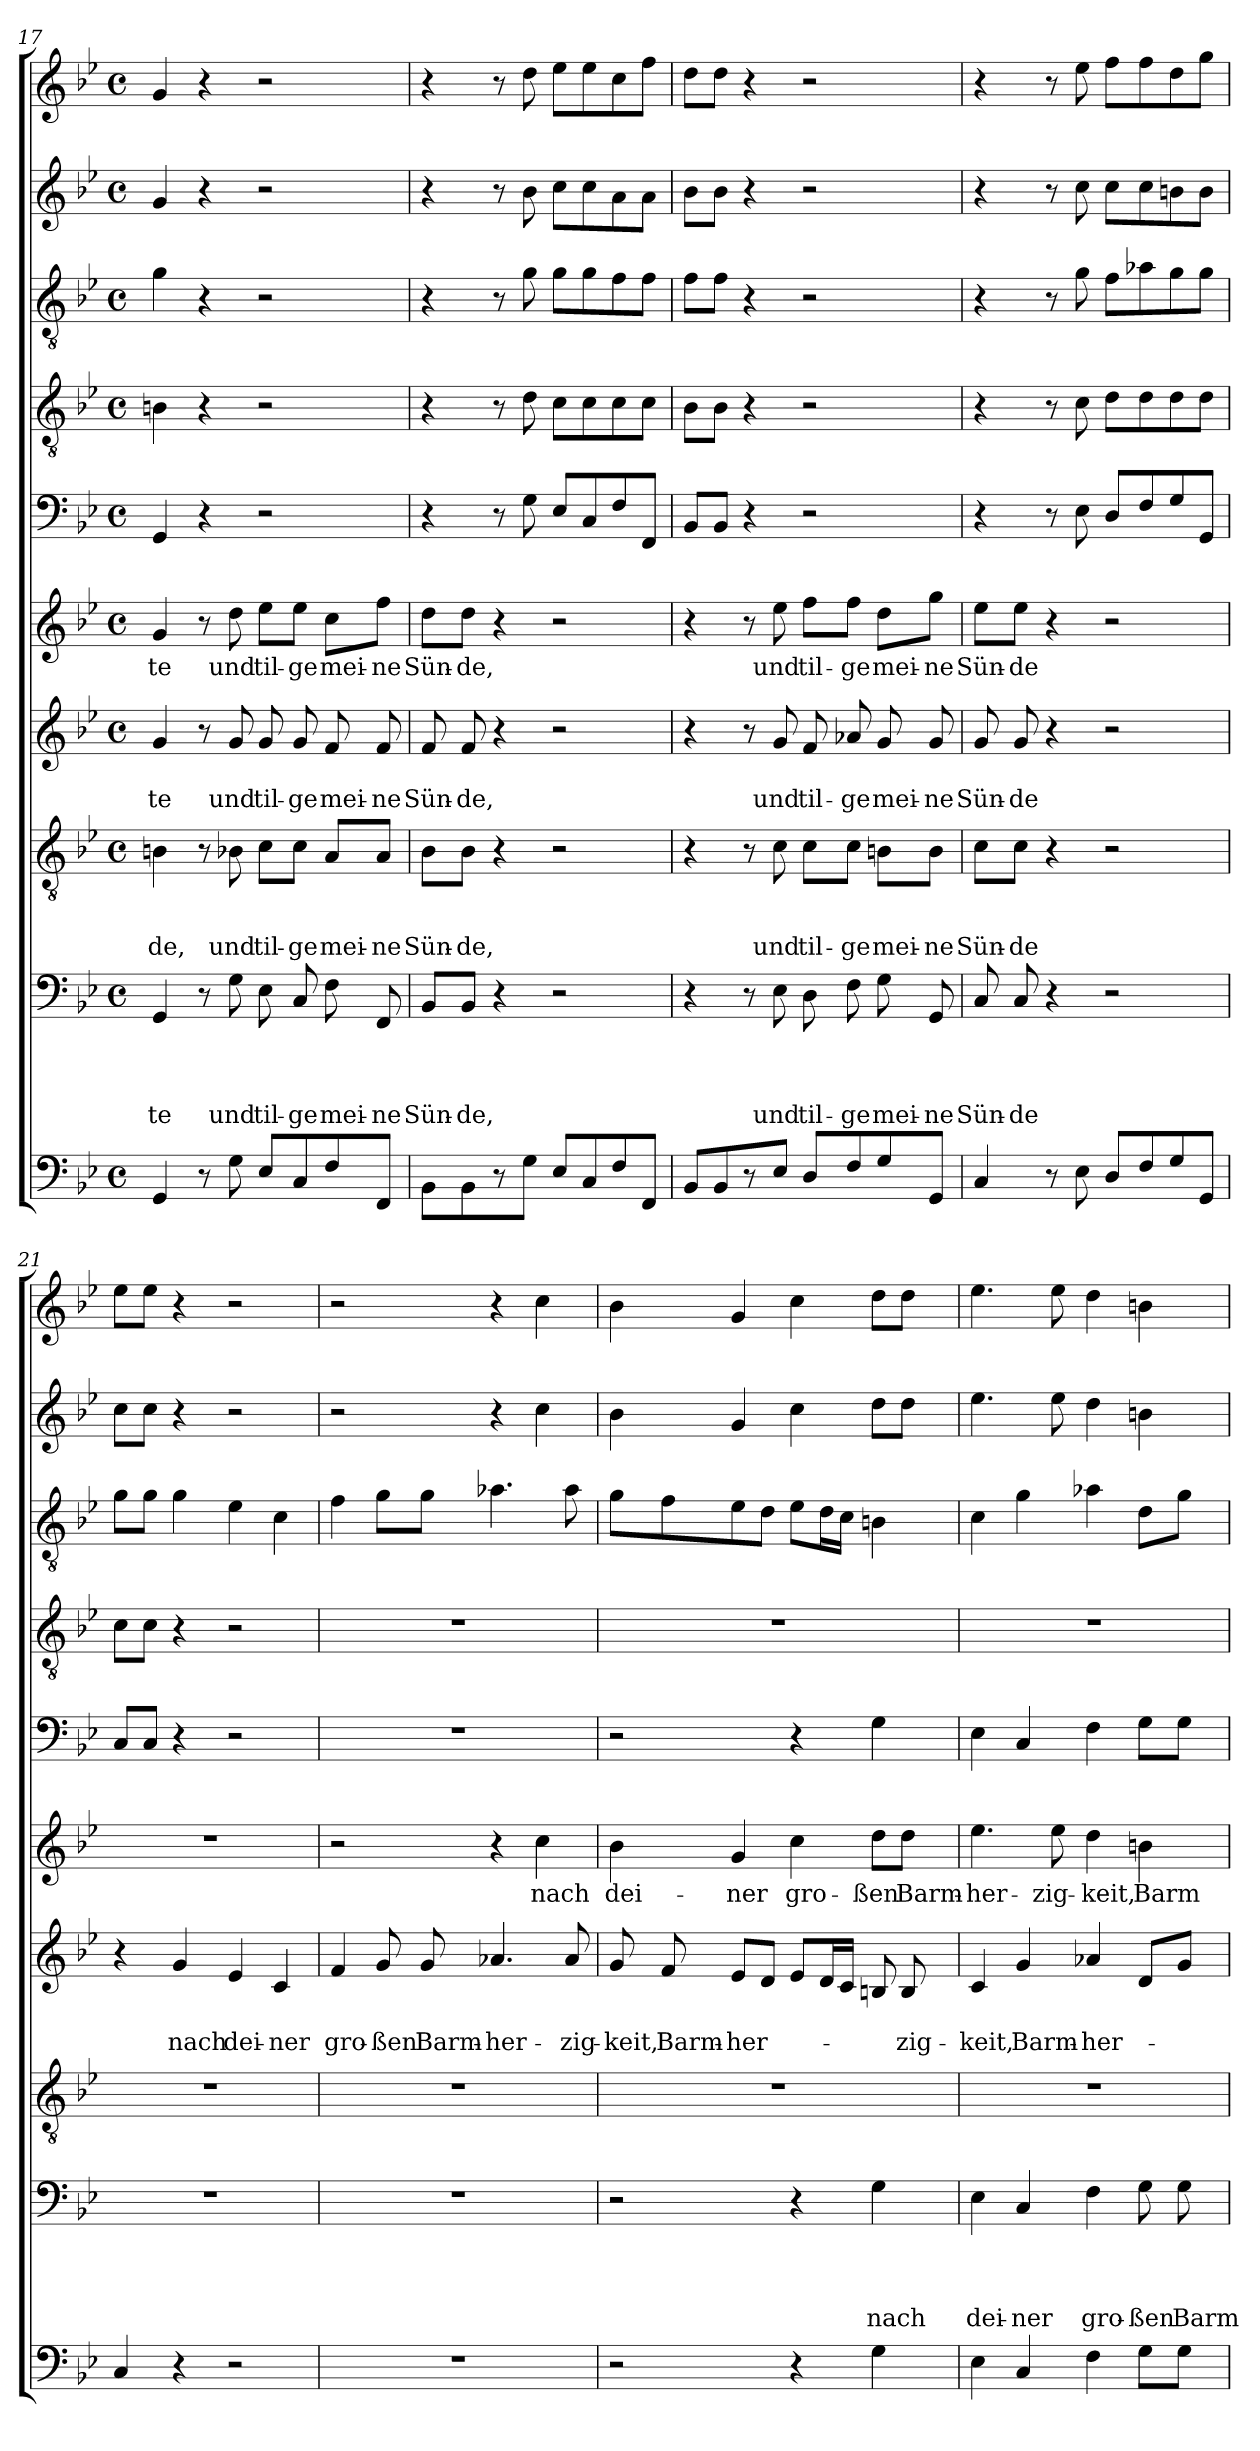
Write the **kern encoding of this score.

**kern	**kern	**text	**text	**text	**text	**kern	**text	**text	**text	**kern	**text	**text	**kern	**text	**kern	**kern	**kern	**kern	**kern
*part10	*part9	*part9	*part9	*part9	*part9	*part8	*part8	*part8	*part8	*part7	*part7	*part7	*part6	*part6	*part5	*part4	*part3	*part2	*part1
*staff10	*staff9	*staff9	*staff9	*staff9	*staff9	*staff8	*staff8	*staff8	*staff8	*staff7	*staff7	*staff7	*staff6	*staff6	*staff5	*staff4	*staff3	*staff2	*staff1
!!LO:LB:g=z
*clefF4	*clefF4	*	*	*	*	*clefGv2	*	*	*	*clefG2	*	*	*clefG2	*	*clefF4	*clefGv2	*clefGv2	*clefG2	*clefG2
*k[b-e-]	*k[b-e-]	*	*	*	*	*k[b-e-]	*	*	*	*k[b-e-]	*	*	*k[b-e-]	*	*k[b-e-]	*k[b-e-]	*k[b-e-]	*k[b-e-]	*k[b-e-]
*g:	*g:	*	*	*	*	*g:	*	*	*	*g:	*	*	*g:	*	*g:	*g:	*g:	*g:	*g:
*M4/4	*M4/4	*	*	*	*	*M4/4	*	*	*	*M4/4	*	*	*M4/4	*	*M4/4	*M4/4	*M4/4	*M4/4	*M4/4
*met(c)	*met(c)	*	*	*	*	*met(c)	*	*	*	*met(c)	*	*	*met(c)	*	*met(c)	*met(c)	*met(c)	*met(c)	*met(c)
=17	=17	=17	=17	=17	=17	=17	=17	=17	=17	=17	=17	=17	=17	=17	=17	=17	=17	=17	=17
4GG/	4GG/	.	.	.	-te	4Bn\	.	.	-de,	4g/	.	-te	4g/	-te	4GG/	4Bn\	4g\	4g/	4g/
8r	8r	.	.	.	.	8r	.	.	.	8r	.	.	8r	.	4r	4r	4r	4r	4r
8G\	8G\	.	.	.	und	8B-X\	.	.	und	8g/	.	und	8dd\	und	.	.	.	.	.
8E-/L	8E-\	.	.	.	til-	8c\L	.	.	til-	8g/	.	til-	8ee-\L	til-	2r	2r	2r	2r	2r
8C/	8C/	.	.	.	-ge	8c\J	.	.	-ge	8g/	.	-ge	8ee-\J	-ge	.	.	.	.	.
8F/	8F\	.	.	.	mei-	8A/L	.	.	mei-	8f/	.	mei-	8cc\L	mei-	.	.	.	.	.
8FF/J	8FF/	.	.	.	-ne	8A/J	.	.	-ne	8f/	.	-ne	8ff\J	-ne	.	.	.	.	.
=18	=18	=18	=18	=18	=18	=18	=18	=18	=18	=18	=18	=18	=18	=18	=18	=18	=18	=18	=18
8BB-\L	8BB-/L	.	.	.	Sün-	8B-\L	.	.	Sün-	8f/	.	Sün-	8dd\L	Sün-	4r	4r	4r	4r	4r
8BB-\	8BB-/J	.	.	.	-de,	8B-\J	.	.	-de,	8f/	.	-de,	8dd\J	-de,	.	.	.	.	.
8r	4r	.	.	.	.	4r	.	.	.	4r	.	.	4r	.	8r	8r	8r	8r	8r
8G\J	.	.	.	.	.	.	.	.	.	.	.	.	.	.	8G\	8d\	8g\	8b-\	8dd\
8E-/L	2r	.	.	.	.	2r	.	.	.	2r	.	.	2r	.	8E-/L	8c\L	8g\L	8cc\L	8ee-\L
8C/	.	.	.	.	.	.	.	.	.	.	.	.	.	.	8C/	8c\	8g\	8cc\	8ee-\
8F/	.	.	.	.	.	.	.	.	.	.	.	.	.	.	8F/	8c\	8f\	8a\	8cc\
8FF/J	.	.	.	.	.	.	.	.	.	.	.	.	.	.	8FF/J	8c\J	8f\J	8a\J	8ff\J
=19	=19	=19	=19	=19	=19	=19	=19	=19	=19	=19	=19	=19	=19	=19	=19	=19	=19	=19	=19
8BB-/L	4r	.	.	.	.	4r	.	.	.	4r	.	.	4r	.	8BB-/L	8B-\L	8f\L	8b-\L	8dd\L
8BB-/	.	.	.	.	.	.	.	.	.	.	.	.	.	.	8BB-/J	8B-\J	8f\J	8b-\J	8dd\J
8r	8r	.	.	.	.	8r	.	.	.	8r	.	.	8r	.	4r	4r	4r	4r	4r
8E-/J	8E-\	.	.	.	und	8c\	.	.	und	8g/	.	und	8ee-\	und	.	.	.	.	.
8D/L	8D\	.	.	.	til-	8c\L	.	.	til-	8f/	.	til-	8ff\L	til-	2r	2r	2r	2r	2r
8F/	8F\	.	.	.	-ge	8c\J	.	.	-ge	8a-X/	.	-ge	8ff\J	-ge	.	.	.	.	.
8G/	8G\	.	.	.	mei-	8Bn\L	.	.	mei-	8g/	.	mei-	8dd\L	mei-	.	.	.	.	.
8GG/J	8GG/	.	.	.	-ne	8B\J	.	.	-ne	8g/	.	-ne	8gg\J	-ne	.	.	.	.	.
=20	=20	=20	=20	=20	=20	=20	=20	=20	=20	=20	=20	=20	=20	=20	=20	=20	=20	=20	=20
4C/	8C/	.	.	.	Sün-	8c\L	.	.	Sün-	8g/	.	Sün-	8ee-\L	Sün-	4r	4r	4r	4r	4r
.	8C/	.	.	.	-de	8c\J	.	.	-de	8g/	.	-de	8ee-\J	-de	.	.	.	.	.
8r	4r	.	.	.	.	4r	.	.	.	4r	.	.	4r	.	8r	8r	8r	8r	8r
8E-\	.	.	.	.	.	.	.	.	.	.	.	.	.	.	8E-\	8c\	8g\	8cc\	8ee-\
8D/L	2r	.	.	.	.	2r	.	.	.	2r	.	.	2r	.	8D/L	8d\L	8f\L	8cc\L	8ff\L
8F/	.	.	.	.	.	.	.	.	.	.	.	.	.	.	8F/	8d\	8a-X\	8cc\	8ff\
8G/	.	.	.	.	.	.	.	.	.	.	.	.	.	.	8G/	8d\	8g\	8bn\	8dd\
8GG/J	.	.	.	.	.	.	.	.	.	.	.	.	.	.	8GG/J	8d\J	8g\J	8b\J	8gg\J
=21	=21	=21	=21	=21	=21	=21	=21	=21	=21	=21	=21	=21	=21	=21	=21	=21	=21	=21	=21
4C/	1r	.	.	.	.	1r	.	.	.	4r	.	.	1r	.	8C/L	8c\L	8g\L	8cc\L	8ee-\L
.	.	.	.	.	.	.	.	.	.	.	.	.	.	.	8C/J	8c\J	8g\J	8cc\J	8ee-\J
4r	.	.	.	.	.	.	.	.	.	4g/	.	nach	.	.	4r	4r	4g\	4r	4r
2r	.	.	.	.	.	.	.	.	.	4e-/	.	dei-	.	.	2r	2r	4e-\	2r	2r
.	.	.	.	.	.	.	.	.	.	4c/	.	-ner	.	.	.	.	4c\	.	.
!!LO:PB:g=z
=22	=22	=22	=22	=22	=22	=22	=22	=22	=22	=22	=22	=22	=22	=22	=22	=22	=22	=22	=22
1r	1r	.	.	.	.	1r	.	.	.	4f/	.	gro-	2r	.	1r	1r	4f\	2r	2r
.	.	.	.	.	.	.	.	.	.	8g/	.	-ßen	.	.	.	.	8g\L	.	.
.	.	.	.	.	.	.	.	.	.	8g/	.	Barm-	.	.	.	.	8g\J	.	.
.	.	.	.	.	.	.	.	.	.	4.a-X/	.	-her-	4r	.	.	.	4.a-X\	4r	4r
.	.	.	.	.	.	.	.	.	.	.	.	.	4cc\	nach	.	.	.	4cc\	4cc\
.	.	.	.	.	.	.	.	.	.	8a-/	.	-zig-	.	.	.	.	8a-\	.	.
=23	=23	=23	=23	=23	=23	=23	=23	=23	=23	=23	=23	=23	=23	=23	=23	=23	=23	=23	=23
2r	2r	.	.	.	.	1r	.	.	.	8g/	.	-keit,	4b-\	dei-	2r	1r	8g\L	4b-\	4b-\
.	.	.	.	.	.	.	.	.	.	8f/	.	Barm-	.	.	.	.	8f\	.	.
.	.	.	.	.	.	.	.	.	.	8e-/L	.	-her-	4g/	-ner	.	.	8e-\	4g/	4g/
.	.	.	.	.	.	.	.	.	.	8d/J	.	.	.	.	.	.	8d\J	.	.
4r	4r	.	.	.	.	.	.	.	.	8e-/L	.	.	4cc\	gro-	4r	.	8e-\L	4cc\	4cc\
.	.	.	.	.	.	.	.	.	.	16d/L	.	.	.	.	.	.	16d\L	.	.
.	.	.	.	.	.	.	.	.	.	16c/JJ	.	.	.	.	.	.	16c\JJ	.	.
4G\	4G\	.	.	.	nach	.	.	.	.	8Bn/	.	.	8dd\L	-ßen	4G\	.	4Bn\	8dd\L	8dd\L
.	.	.	.	.	.	.	.	.	.	8B/	.	-zig-	8dd\J	Barm-	.	.	.	8dd\J	8dd\J
=24	=24	=24	=24	=24	=24	=24	=24	=24	=24	=24	=24	=24	=24	=24	=24	=24	=24	=24	=24
4E-\	4E-\	.	.	.	dei-	1r	.	.	.	4c/	.	-keit,	4.ee-\	-her-	4E-\	1r	4c\	4.ee-\	4.ee-\
4C/	4C/	.	.	.	-ner	.	.	.	.	4g/	.	Barm-	.	.	4C/	.	4g\	.	.
.	.	.	.	.	.	.	.	.	.	.	.	.	8ee-\	-zig-	.	.	.	8ee-\	8ee-\
4F\	4F\	.	.	.	gro-	.	.	.	.	4a-X/	.	-her-	4dd\	-keit,	4F\	.	4a-X\	4dd\	4dd\
8G\L	8G\	.	.	.	-ßen	.	.	.	.	8d/L	.	.	4bn\	Barm-	8G\L	.	8d\L	4bn\	4bn\
8G\J	8G\	.	.	.	Barm-	.	.	.	.	8g/J	.	.	.	.	8G\J	.	8g\J	.	.
=	=	=	=	=	=	=	=	=	=	=	=	=	=	=	=	=	=	=	=
*-	*-	*-	*-	*-	*-	*-	*-	*-	*-	*-	*-	*-	*-	*-	*-	*-	*-	*-	*-
